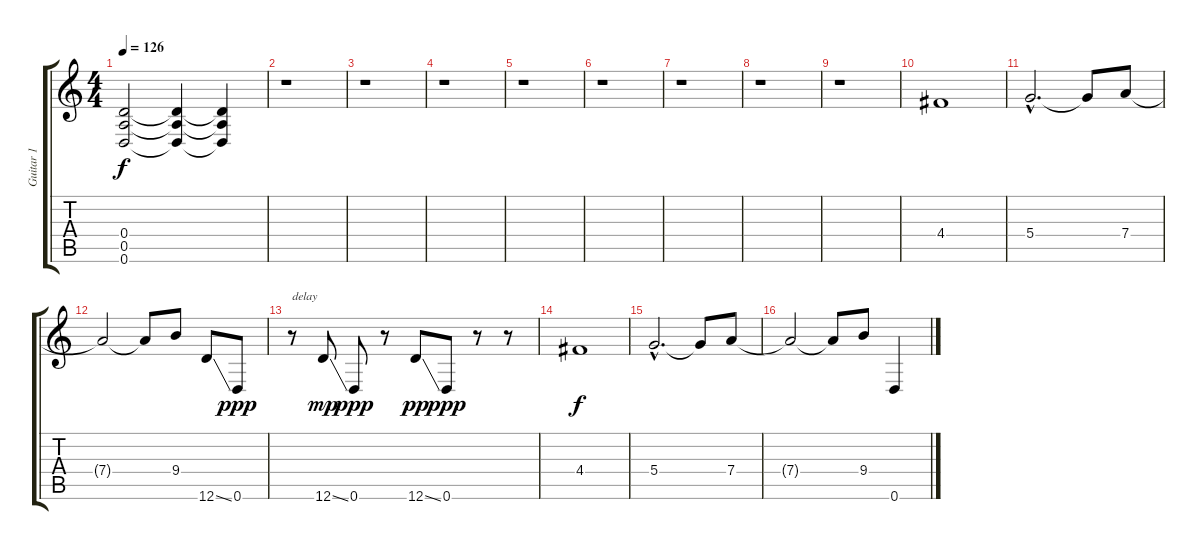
\track ("Guitar 1" "Guitar 1") {instrument distortionguitar}
\staff {score tabs}
\tuning (E4 B3 G3 D3 A2 D2) {hide}
\ts (4 4)
\tempo 126
\clef g2
\ks c
(0.4{t} 0.5{t} 0.6{t}).2{dy f} (0.4{t} 0.5{t} 0.6{t}).4 (0.4{t} 0.5{t} 0.6{t}).4 |
r.1 |
r.1 |
r.1 |
r.1 |
r.1 |
r.1 |
r.1 |
r.1{volume 0} |
4.4.1{volume 10} |
5.4{hac}.2{d} 5.4{t}.8 7.4.8 |
7.4{t}.2{volume 13} 7.4{t}.8 9.4.8 12.6{ss}.8 0.6.8{dy ppp} |
r.8{txt "delay"} 12.6{ss}.8{dy mp} 0.6.8{dy ppp} r.8 12.6{ss}.8{dy pp} 0.6.8{dy ppp} r.8 r.8{volume 0} |
4.4.1{dy f volume 10} |
5.4{hac}.2{d} 5.4{t}.8 7.4.8 |
7.4{t}.2{volume 13} 7.4{t}.8 9.4.8 0.6.4
